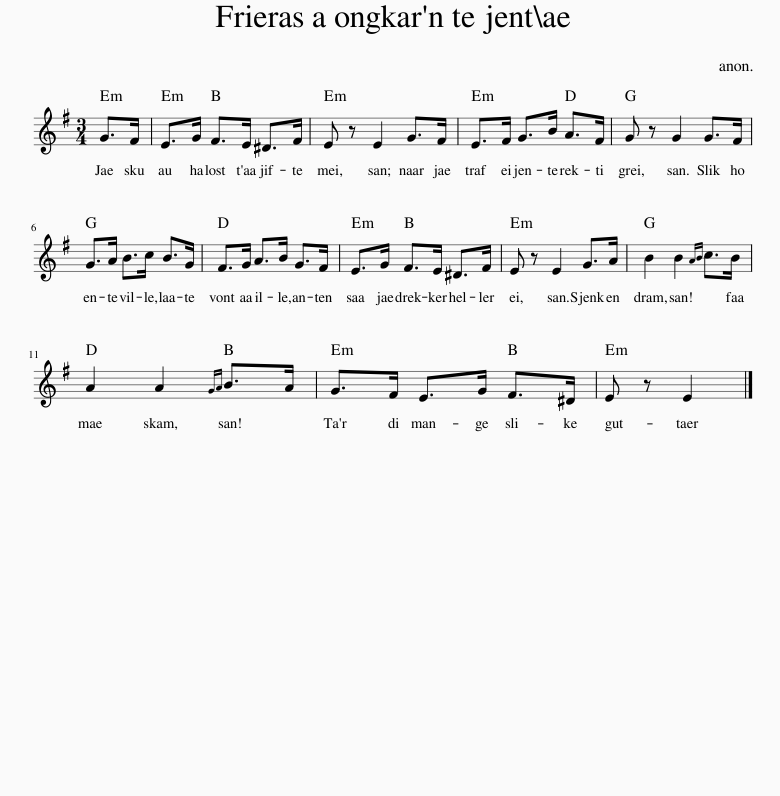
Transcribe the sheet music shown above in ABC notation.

X:1
L:1/8
M:3/4
I:linebreak $
K:Emin
V:1 treble
V:1
 G>F | E>G F>E ^D>F | E z E2 G>F | E>F G>B A>F | G z G2 G>F |$ %5
 G>A B>c B>G | F>G A>B G>F | E>G F>E ^D>F | E z E2 G>A | B2 B2{AB} c>B |$ %10
 A2 A2{GA} B>A | G>F E>G F>^D | E z E2 |] %13
